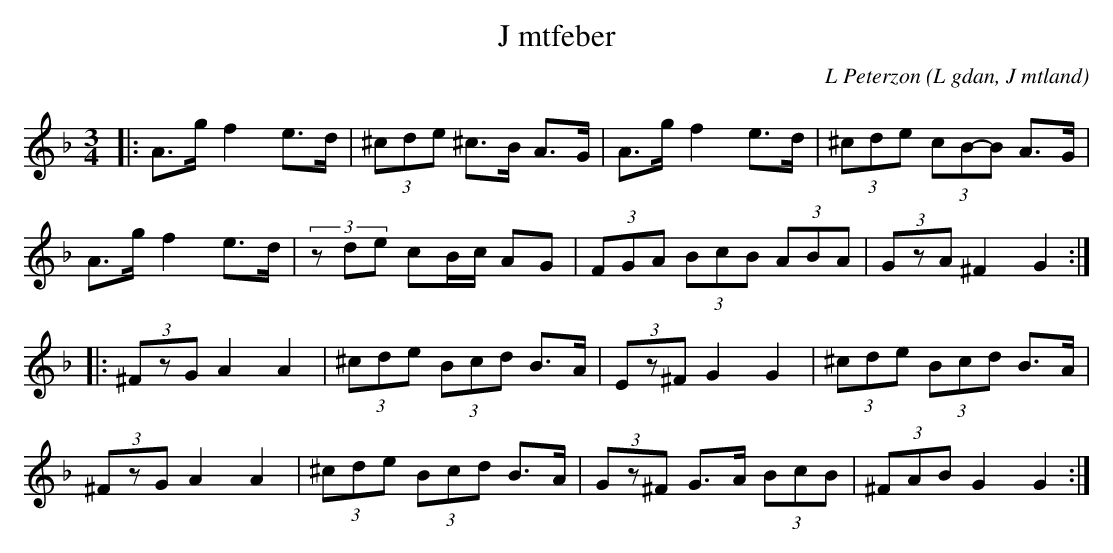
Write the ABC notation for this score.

X:1
T:J mtfeber
C: L Peterzon
O:L gdan, J mtland
M:3/4
L:1/8
K:Dm
|: A>g f2 e>d|(3^cde ^c>B A>G|A>g f2 e>d|(3^cde (3cB-B A>G|
A>g f2 e>d|(3zde cB/c/ AG|(3FGA (3BcB (3ABA|(3GzA ^F2 G2:|
|:(3^FzG A2 A2|(3^cde (3Bcd B>A|(3Ez^F G2 G2|(3^cde (3Bcd B>A|
(3^FzG A2 A2|(3^cde (3Bcd B>A| (3Gz^F G>A (3BcB|(3^FAB G2 G2:|
